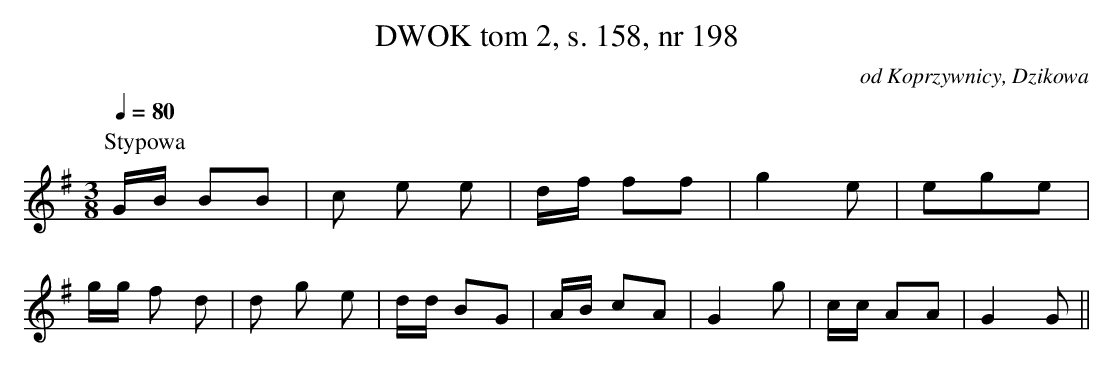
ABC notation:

X:1
T: DWOK tom 2, s. 158, nr 198
O: od Koprzywnicy, Dzikowa
L: 1/16
M: 3/8
K: G
P:Stypowa
Q:1/4=80
GB B2B2 | c2 e2 e2 | df f2f2 | g4 e2 | e2g2e2 |
gg f2 d2 | d2 g2 e2 | dd B2G2 | AB c2A2 | G4 g2 | cc A2A2 | G4 G2 ||
